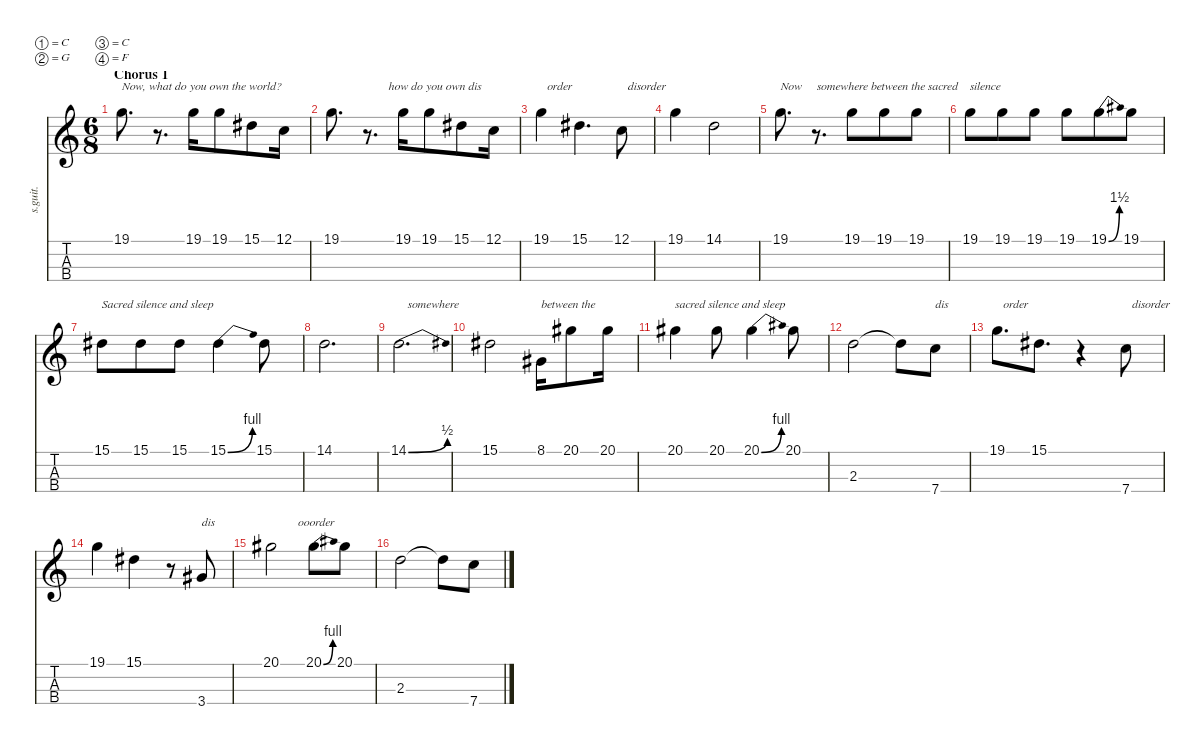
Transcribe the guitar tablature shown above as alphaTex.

\defaultSystemsLayout 4
\hideDynamics
\bracketExtendMode nobrackets
\track ("Serj Tankian - Vocals" "s.guit.") {instrument violin}
\staff {score tabs}
\tuning (C3 G4 C4 F3)
\displaytranspose 12
\ts (6 8)
\section ("" "Chorus 1")
\tempo (120 hide)
\clef g2
\ks c
19.1.8{d txt "Now, what do you own the world? " lyrics (0 "") lyrics (1 "") lyrics (2 "") lyrics (3 "") lyrics (4 "") dy f} r.8{d} 19.1.16{lyrics (0 "") lyrics (1 "") lyrics (2 "") lyrics (3 "") lyrics (4 "")} 19.1.8{lyrics (0 "") lyrics (1 "") lyrics (2 "") lyrics (3 "") lyrics (4 "")} 15.1{acc #}.8{lyrics (0 "") lyrics (1 "") lyrics (2 "") lyrics (3 "") lyrics (4 "")} 12.1.16{lyrics (0 "") lyrics (1 "") lyrics (2 "") lyrics (3 "") lyrics (4 "")} |
19.1.8{d lyrics (0 "") lyrics (1 "") lyrics (2 "") lyrics (3 "") lyrics (4 "")} r.8{d txt "       how do you own dis"} 19.1.16{lyrics (0 "") lyrics (1 "") lyrics (2 "") lyrics (3 "") lyrics (4 "")} 19.1.8{lyrics (0 "") lyrics (1 "") lyrics (2 "") lyrics (3 "") lyrics (4 "")} 15.1{acc #}.8{lyrics (0 "") lyrics (1 "") lyrics (2 "") lyrics (3 "") lyrics (4 "")} 12.1.16{lyrics (0 "") lyrics (1 "") lyrics (2 "") lyrics (3 "") lyrics (4 "")} |
19.1.4{txt "  order" lyrics (0 "") lyrics (1 "") lyrics (2 "") lyrics (3 "") lyrics (4 "")} 15.1{acc #}.4{d lyrics (0 "") lyrics (1 "") lyrics (2 "") lyrics (3 "") lyrics (4 "")} 12.1.8{txt "  disorder" lyrics (0 "") lyrics (1 "") lyrics (2 "") lyrics (3 "") lyrics (4 "")} |
19.1.4{lyrics (0 "") lyrics (1 "") lyrics (2 "") lyrics (3 "") lyrics (4 "")} 14.1.2{lyrics (0 "") lyrics (1 "") lyrics (2 "") lyrics (3 "") lyrics (4 "")} |
19.1.8{d txt "Now     somewhere between the sacred    silence " lyrics (0 "") lyrics (1 "") lyrics (2 "") lyrics (3 "") lyrics (4 "")} r.8{d} 19.1.8{lyrics (0 "") lyrics (1 "") lyrics (2 "") lyrics (3 "") lyrics (4 "")} 19.1.8{lyrics (0 "") lyrics (1 "") lyrics (2 "") lyrics (3 "") lyrics (4 "")} 19.1.8{lyrics (0 "") lyrics (1 "") lyrics (2 "") lyrics (3 "") lyrics (4 "")} |
19.1.8{lyrics (0 "") lyrics (1 "") lyrics (2 "") lyrics (3 "") lyrics (4 "")} 19.1.8{lyrics (0 "") lyrics (1 "") lyrics (2 "") lyrics (3 "") lyrics (4 "")} 19.1.8{lyrics (0 "") lyrics (1 "") lyrics (2 "") lyrics (3 "") lyrics (4 "")} 19.1.8{lyrics (0 "") lyrics (1 "") lyrics (2 "") lyrics (3 "") lyrics (4 "")} 19.1{be (bend 0 0 15 6)}.8{lyrics (0 "") lyrics (1 "") lyrics (2 "") lyrics (3 "") lyrics (4 "")} 19.1.8{lyrics (0 "") lyrics (1 "") lyrics (2 "") lyrics (3 "") lyrics (4 "")} |
15.1{acc #}.8{txt "Sacred silence and sleep " lyrics (0 "") lyrics (1 "") lyrics (2 "") lyrics (3 "") lyrics (4 "")} 15.1{acc #}.8{lyrics (0 "") lyrics (1 "") lyrics (2 "") lyrics (3 "") lyrics (4 "")} 15.1{acc #}.8{lyrics (0 "") lyrics (1 "") lyrics (2 "") lyrics (3 "") lyrics (4 "")} 15.1{be (bend 0 0 15 4) acc #}.4{lyrics (0 "") lyrics (1 "") lyrics (2 "") lyrics (3 "") lyrics (4 "")} 15.1{acc #}.8{lyrics (0 "") lyrics (1 "") lyrics (2 "") lyrics (3 "") lyrics (4 "")} |
14.1.2{d lyrics (0 "") lyrics (1 "") lyrics (2 "") lyrics (3 "") lyrics (4 "")} |
14.1{be (bend 0 0 15 2)}.2{d txt "   somewhere" lyrics (0 "") lyrics (1 "") lyrics (2 "") lyrics (3 "") lyrics (4 "")} |
15.1{acc #}.2{lyrics (0 "") lyrics (1 "") lyrics (2 "") lyrics (3 "") lyrics (4 "")} 8.1{acc #}.16{txt "between the" lyrics (0 "") lyrics (1 "") lyrics (2 "") lyrics (3 "") lyrics (4 "")} 20.1{acc #}.8{lyrics (0 "") lyrics (1 "") lyrics (2 "") lyrics (3 "") lyrics (4 "")} 20.1{acc #}.16{lyrics (0 "") lyrics (1 "") lyrics (2 "") lyrics (3 "") lyrics (4 "")} |
20.1{acc #}.4{txt "sacred silence and sleep " lyrics (0 "") lyrics (1 "") lyrics (2 "") lyrics (3 "") lyrics (4 "")} 20.1{acc #}.8{lyrics (0 "") lyrics (1 "") lyrics (2 "") lyrics (3 "") lyrics (4 "")} 20.1{be (bend 0 0 15 4) acc #}.4{lyrics (0 "") lyrics (1 "") lyrics (2 "") lyrics (3 "") lyrics (4 "")} 20.1{acc #}.8{lyrics (0 "") lyrics (1 "") lyrics (2 "") lyrics (3 "") lyrics (4 "")} |
2.3.2{lyrics (0 "") lyrics (1 "") lyrics (2 "") lyrics (3 "") lyrics (4 "")} 2.3{t}.8{lyrics (0 "") lyrics (1 "") lyrics (2 "") lyrics (3 "") lyrics (4 "")} 7.4.8{txt "dis" lyrics (0 "") lyrics (1 "") lyrics (2 "") lyrics (3 "") lyrics (4 "")} |
19.1.8{d txt "  order" lyrics (0 "") lyrics (1 "") lyrics (2 "") lyrics (3 "") lyrics (4 "")} 15.1{acc #}.8{d lyrics (0 "") lyrics (1 "") lyrics (2 "") lyrics (3 "") lyrics (4 "")} r.4 7.4.8{txt "  disorder" lyrics (0 "") lyrics (1 "") lyrics (2 "") lyrics (3 "") lyrics (4 "")} |
19.1.4{lyrics (0 "") lyrics (1 "") lyrics (2 "") lyrics (3 "") lyrics (4 "")} 15.1{acc #}.4{lyrics (0 "") lyrics (1 "") lyrics (2 "") lyrics (3 "") lyrics (4 "")} r.8 3.4{acc #}.8{txt "dis" lyrics (0 "") lyrics (1 "") lyrics (2 "") lyrics (3 "") lyrics (4 "")} |
20.1{acc #}.2{txt "         ooorder" lyrics (0 "") lyrics (1 "") lyrics (2 "") lyrics (3 "") lyrics (4 "")} 20.1{be (bend 0 0 15 4) acc #}.8{lyrics (0 "") lyrics (1 "") lyrics (2 "") lyrics (3 "") lyrics (4 "")} 20.1{acc #}.8{lyrics (0 "") lyrics (1 "") lyrics (2 "") lyrics (3 "") lyrics (4 "")} |
2.3.2{lyrics (0 "") lyrics (1 "") lyrics (2 "") lyrics (3 "") lyrics (4 "")} 2.3{t}.8{lyrics (0 "") lyrics (1 "") lyrics (2 "") lyrics (3 "") lyrics (4 "")} 7.4.8{lyrics (0 "") lyrics (1 "") lyrics (2 "") lyrics (3 "") lyrics (4 "")}
